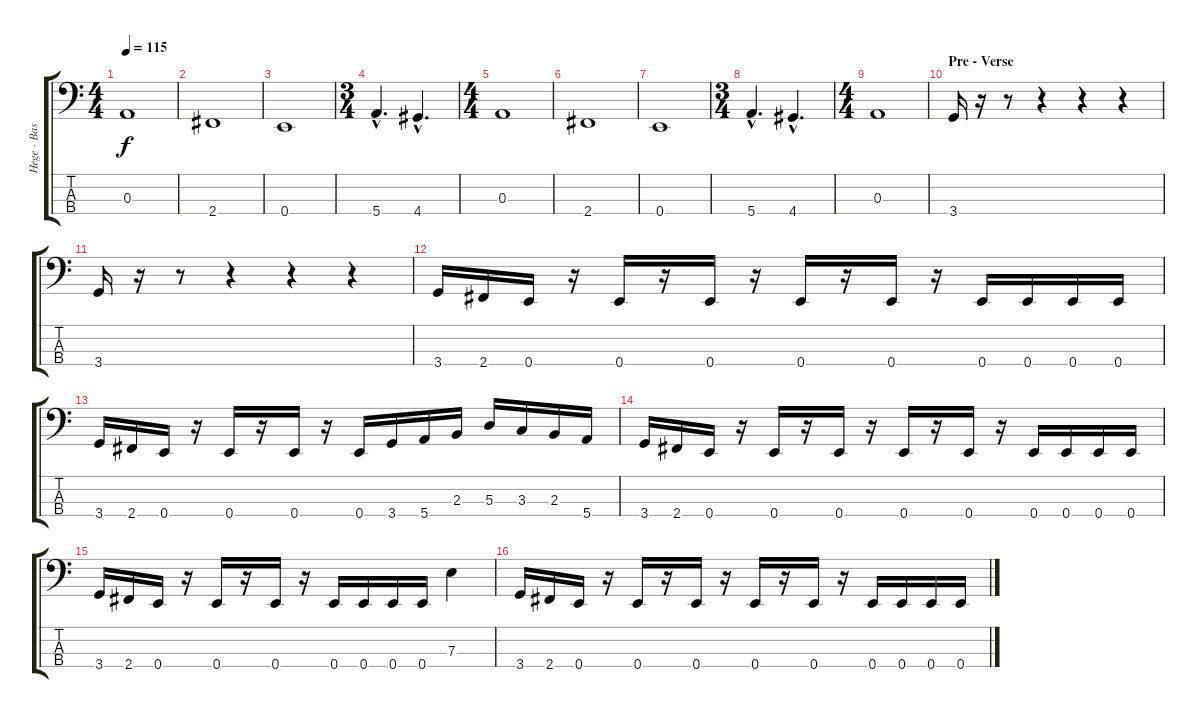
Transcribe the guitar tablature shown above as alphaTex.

\track ("Hege - Bass" "Hege - Bas") {instrument electricbassfinger}
\staff {score tabs}
\tuning (G2 D2 A1 E1) {hide}
\ts (4 4)
\tempo 115
\clef f4
\ks c
0.3.1{dy f} |
2.4.1 |
0.4.1 |
\ts (3 4)
5.4{hac}.4{d} 4.4{hac}.4{d} |
\ts (4 4)
0.3.1 |
2.4.1 |
0.4.1 |
\ts (3 4)
5.4{hac}.4{d} 4.4{hac}.4{d} |
\ts (4 4)
0.3.1 |
\section ("" "Pre - Verse")
3.4.16 r.16 r.8 r.4 r.4 r.4 |
3.4.16 r.16 r.8 r.4 r.4 r.4 |
3.4.16 2.4.16 0.4.16 r.16 0.4.16 r.16 0.4.16 r.16 0.4.16 r.16 0.4.16 r.16 0.4.16 0.4.16 0.4.16 0.4.16 |
3.4.16 2.4.16 0.4.16 r.16 0.4.16 r.16 0.4.16 r.16 0.4.16 3.4.16 5.4.16 2.3.16 5.3.16 3.3.16 2.3.16 5.4.16 |
3.4.16 2.4.16 0.4.16 r.16 0.4.16 r.16 0.4.16 r.16 0.4.16 r.16 0.4.16 r.16 0.4.16 0.4.16 0.4.16 0.4.16 |
3.4.16 2.4.16 0.4.16 r.16 0.4.16 r.16 0.4.16 r.16 0.4.16 0.4.16 0.4.16 0.4.16 7.3.4 |
3.4.16 2.4.16 0.4.16 r.16 0.4.16 r.16 0.4.16 r.16 0.4.16 r.16 0.4.16 r.16 0.4.16 0.4.16 0.4.16 0.4.16
